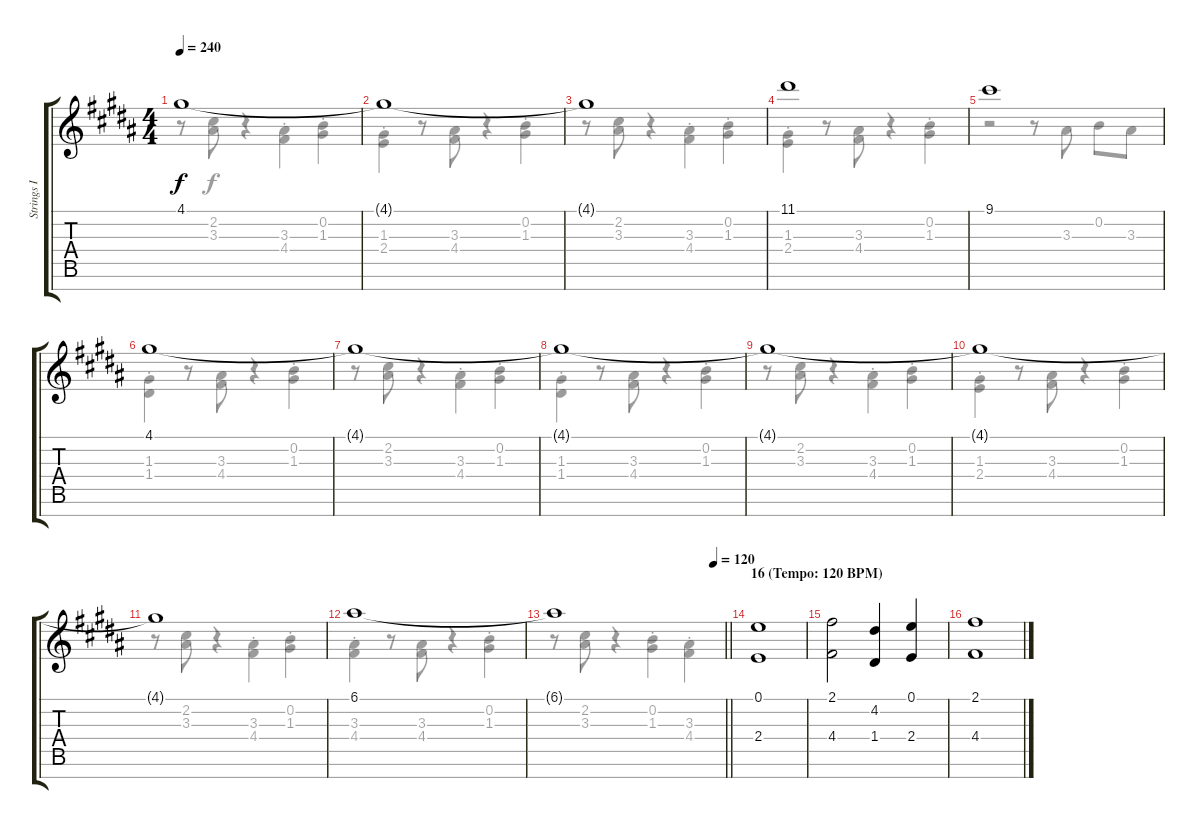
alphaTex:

\track ("Strings I" "Strings I") {instrument stringensemble1}
\staff {score tabs}
\tuning (E5 B4 G4 D4 A3 E3 B2) {hide}
\voice
\ts (4 4)
\tempo 240
\clef g2
\ks b
4.1{t}.1{dy f} |
4.1{t}.1 |
4.1{t}.1 |
11.1.1 |
9.1.1 |
4.1.1 |
4.1{t}.1 |
4.1{t}.1 |
4.1{t}.1 |
4.1{t}.1 |
4.1{t}.1 |
6.1.1 |
\tempo (120 0.9375)
\barLineRight lightlight
6.1{t}.1 |
\section ("" "16 (Tempo: 120 BPM)")
(0.1 2.4).1 |
(2.1 4.4).2 (4.2 1.4).4 (0.1 2.4).4 |
(2.1 4.4).1
\voice
\clef g2
\ottava regular
\simile none
\ks b
r.8{dy f} (2.2 3.3).8 r.4 (3.3{st} 4.4{st}).4 (0.2{st} 1.3{st}).4 |
(1.3{st} 2.4{st}).4 r.8 (3.3 4.4).8 r.4 (0.2{st} 1.3{st}).4 |
r.8 (2.2 3.3).8 r.4 (3.3{st} 4.4{st}).4 (0.2{st} 1.3{st}).4 |
(1.3{st} 2.4{st}).4 r.8 (3.3 4.4).8 r.4 (0.2{st} 1.3{st}).4 |
r.2 r.8 3.3.8 0.2.8 3.3.8 |
(1.3{st} 1.4{st}).4 r.8 (3.3 4.4).8 r.4 (0.2{st} 1.3{st}).4 |
r.8 (2.2 3.3).8 r.4 (3.3{st} 4.4{st}).4 (0.2{st} 1.3{st}).4 |
(1.3{st} 1.4{st}).4 r.8 (3.3 4.4).8 r.4 (0.2{st} 1.3{st}).4 |
r.8 (2.2 3.3).8 r.4 (3.3{st} 4.4{st}).4 (0.2{st} 1.3{st}).4 |
(1.3{st} 2.4{st}).4 r.8 (3.3 4.4).8 r.4 (0.2{st} 1.3{st}).4 |
r.8 (2.2 3.3).8 r.4 (3.3{st} 4.4{st}).4 (0.2{st} 1.3{st}).4 |
(3.3{st} 4.4{st}).4 r.8 (3.3 4.4).8 r.4 (0.2{st} 1.3{st}).4 |
\barLineRight lightlight
r.8 (2.2 3.3).8 r.4 (0.2 1.3{st}).4 (3.3{st} 4.4).4 |
|
|
